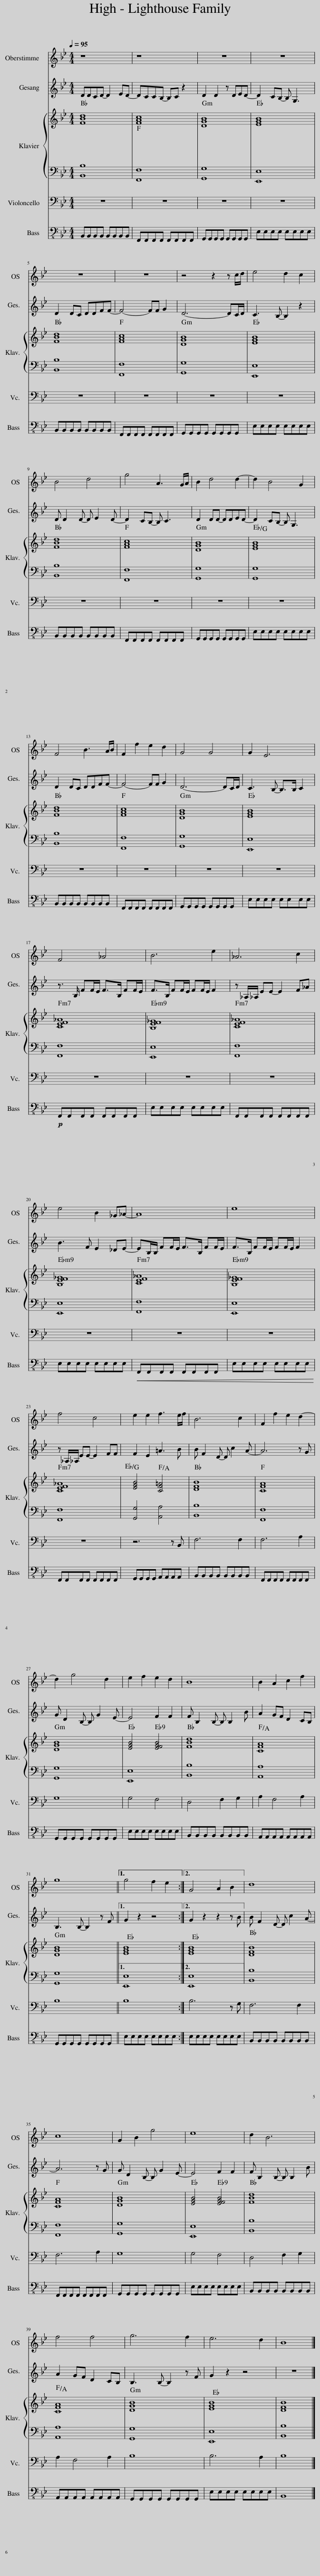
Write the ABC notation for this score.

X:1
%%score 1 2 { 3 | 4 } 5 6
L:1/8
Q:1/4=95
M:4/4
I:linebreak $
K:Bb
V:1 treble
V:2 treble
V:3 treble
V:4 bass
V:5 bass
V:6 bass-8
V:1
 z8 | z8 | z8 | z8 |$ z8 | %5
 z8 | z4 z2 z c/d/ | e4 d2 c2 |$ B4 d4 | g4 A3 G/A/ | %10
 B2 d4 d2- | d2 B4 G2 |$ F4 B3 A/B/ | F2 f2 e2 d2 | G4 G4 | %15
 G2 E6 |$ F4 _A4 | B6 e2 | _A6 c2 |$ e4 B2 _G_A- | %20
 A8 | e8 |$ f4 c4 | e2 e2 f3 e/f/ | B6 c2 | %25
 F2 f2 e2 d2- |$ d2 g4 d2 | e2 f2 e2 d2 | B8 | B2 A2 c2 f2 |$ %30
 g8 ||1 g4 f2 e2 :|2 G4 A2 B2 || d8 |$ c8 | %35
 G2 B2 g4 | e8 | d2 B6 |$ f4 f4 | g6 f2 | %40
 e6 d2 | B8 |] %42
V:2
 DDCD- D2 ED- | DCCB,- B,C z2 | D2 D2 z DED- | D2 CB,- B, G,3 |$ D2 DC DDFF- | %5
 F4- FF G2 | D6- DC/D/ | C3 B,- B,2 z2 |$ D D2 D- D E2 D- | D2 CB,- B, C3 | %10
 D2 DD- DDED- | D2 CB,- B, G,3 |$ D2 DC DDFF- | F4- FF G2 | D6- DC/D/ | %15
 C3 B,- B,>B, C2 |$ z3/2 B,/ FF/E/ F>B, FF/E/ | F>B, FF/E/ FF/E/ F2 | z _A,/_A,/ EE- E2 F_A |$ B3 F E2 _DE- | %20
 EB,/B,/ FF/E/ F>B, FF/E/ | F>B, FF/E/ FF/E/ F2 |$ z _A,/_A,/ EE- E2 FF | F2 E2 =A3 B | B F2 D- D c2 A- | %25
 A6 z G |$ G D2 B,- B, G2 E- | E4 F2 F2 | F B,2 B,- B, B,2 B | A2 GF D2 CB, |$ %30
 B,3 B,- B,2 z F ||1 G2 z2 z4 :|2 G2 z2 z2 z B || B F2 D- D c2 A- |$ A6 z G | %35
 G D2 B,- B, G2 E- | E4 F2 F2 | F B,2 B,- B, B,2 B |$ A2 GF D2 CB, | B,3 B,- B,2 z F | %40
 G2 z2 z4 | z8 |] %42
V:3
 [FBd]8 | [FAc]8 | [DGB]8 | [EGB]8 |$ [FBd]8 | %5
 [FAc]8 | [DGB]8 | [EGB]8 |$ [FBd]8 | [FAc]8 | %10
 [DGB]8 | [EGB]8 |$ [FBd]8 | [FAc]8 | [DGB]8 | %15
 [EGB]8 |$ [CEF_A]8 | [B,EF_G]8 | [CEF_A]8 |$ [B,EF_G]8 | %20
 [CEF_A]8 | [B,EF_G]8 |$ [CEF_A]8 | [EGB]4 [CF=A]4 | [DFB]8 | %25
 [CFA]8 |$ [DGB]8 | [EGB]4 [EFGB]4 | [FBd]8 | [CFA]8 |$ %30
 [DGB]8 ||1 [EGB]8 :|2 [EGB]8 || [DFB]8 |$ [CFA]8 | %35
 [DGB]8 | [EGB]4 [EFGB]4 | [FBd]8 |$ [CFA]8 | [DGB]8 | %40
 [EGB]8 | [DFB]8 |] %42
V:4
 [B,,B,]8 | [F,,F,]8 | [G,,G,]8 | [E,,E,]8 |$ [B,,B,]8 | %5
 [F,,F,]8 | [G,,G,]8 | [E,,E,]8 |$ [B,,B,]8 | [F,,F,]8 | %10
 [G,,G,]8 | [G,,G,]8 |$ [B,,B,]8 | [F,,F,]8 | [G,,G,]8 | %15
 [E,,E,]8 |$ [F,,F,]8 | [E,,E,]8 | [F,,F,]8 |$ [E,,E,]8 | %20
 [F,,F,]8 | [E,,E,]8 |$ [F,,F,]8 | [G,,G,]4 [A,,A,]4 | [B,,B,]8 | %25
 [F,,F,]8 |$ [G,,G,]8 | [E,,E,]8 | [B,,B,]8 | [A,,A,]8 |$ %30
 [G,,G,]8 ||1 [E,,E,]8 :|2 [E,,E,]8 || [B,,B,]8 |$ [F,,F,]8 | %35
 [G,,G,]8 | [E,,E,]8 | [B,,B,]8 |$ [A,,A,]8 | [G,,G,]8 | %40
 [E,,E,]8 | [B,,B,]8 |] %42
V:5
 z8 | z8 | z8 | z8 |$ z8 | %5
 z8 | z8 | z8 |$ z8 | z8 | %10
 z8 | z8 |$ z8 | z8 | z8 | %15
 z8 |$ z8 | z8 | z8 |$ z8 | %20
 z8 | z8 |$ z8 | z6 z B,, | F,6 F,2 | %25
 F,6 A,2 |$ G,8 | G,4 F,4 | D,4 F,2 G,2 | A,2 F,4 A,2 |$ %30
 B,8 ||1 B,8 :|2 B,6 z G, || F,6 F,2 |$ F,6 A,2 | %35
 G,8 | G,4 F,4 | D,4 F,2 G,2 |$ A,2 F,4 A,2 | B,8 | %40
 B,6 A,2 | B,8 |] %42
V:6
 B,,B,,B,,B,, B,,B,,B,,B,, | F,,F,,F,,F,, F,,F,,F,,F,, | G,,G,,G,,G,, G,,G,,G,,G,, | E,E,E,E, E,E,E,E, |$ B,,B,,B,,B,, B,,B,,B,,B,, | %5
 F,,F,,F,,F,, F,,F,,F,,F,, | G,,G,,G,,G,, G,,G,,G,,G,, | E,E,E,E, E,E,E,E, |$ B,,B,,B,,B,, B,,B,,B,,B,, | F,,F,,F,,F,, F,,F,,F,,F,, | %10
 G,,G,,G,,G,, G,,G,,G,,G,, | E,E,E,E, E,E,E,E, |$ B,,B,,B,,B,, B,,B,,B,,B,, | F,,F,,F,,F,, F,,F,,F,,F,, | G,,G,,G,,G,, G,,G,,G,,G,, | %15
 E,E,E,E, E,E,E,E, |$!p! F,,F,,F,,F,, F,,F,,F,,F,, | E,E,E,E, E,E,E,E, | F,,F,,F,,F,, F,,F,,F,,F,, |$ E,E,E,E, E,E,E,E, | %20
!<(! F,,F,,F,,F,, F,,F,,F,,F,,!<)! | E,E,E,E, E,E,E,E, |$ F,,F,,F,,F,, F,,F,,F,,F,, | G,,G,,G,,G,, A,,A,,A,,A,, | B,,B,,B,,B,, B,,B,,B,,B,, | %25
 F,,F,,F,,F,, F,,F,,F,,F,, |$ G,,G,,G,,G,, G,,G,,G,,G,, | E,E,E,E, E,E,E,E, | B,,B,,B,,B,, B,,B,,B,,B,, | A,,A,,A,,A,, A,,A,,A,,A,, |$ %30
 G,,G,,G,,G,, G,,G,,G,,G,, ||1 E,E,E,E, E,E,E,E, :|2 E,E,E,E, E,E,E,E, || B,,B,,B,,B,, B,,B,,B,,B,, |$ F,,F,,F,,F,, F,,F,,F,,F,, | %35
 G,,G,,G,,G,, G,,G,,G,,G,, | E,E,E,E, E,E,E,E, | B,,B,,B,,B,, B,,B,,B,,B,, |$ A,,A,,A,,A,, A,,A,,A,,A,, | G,,G,,G,,G,, G,,G,,G,,G,, | %40
 E,E,E,E, E,E,E,E, | B,,8 |] %42
